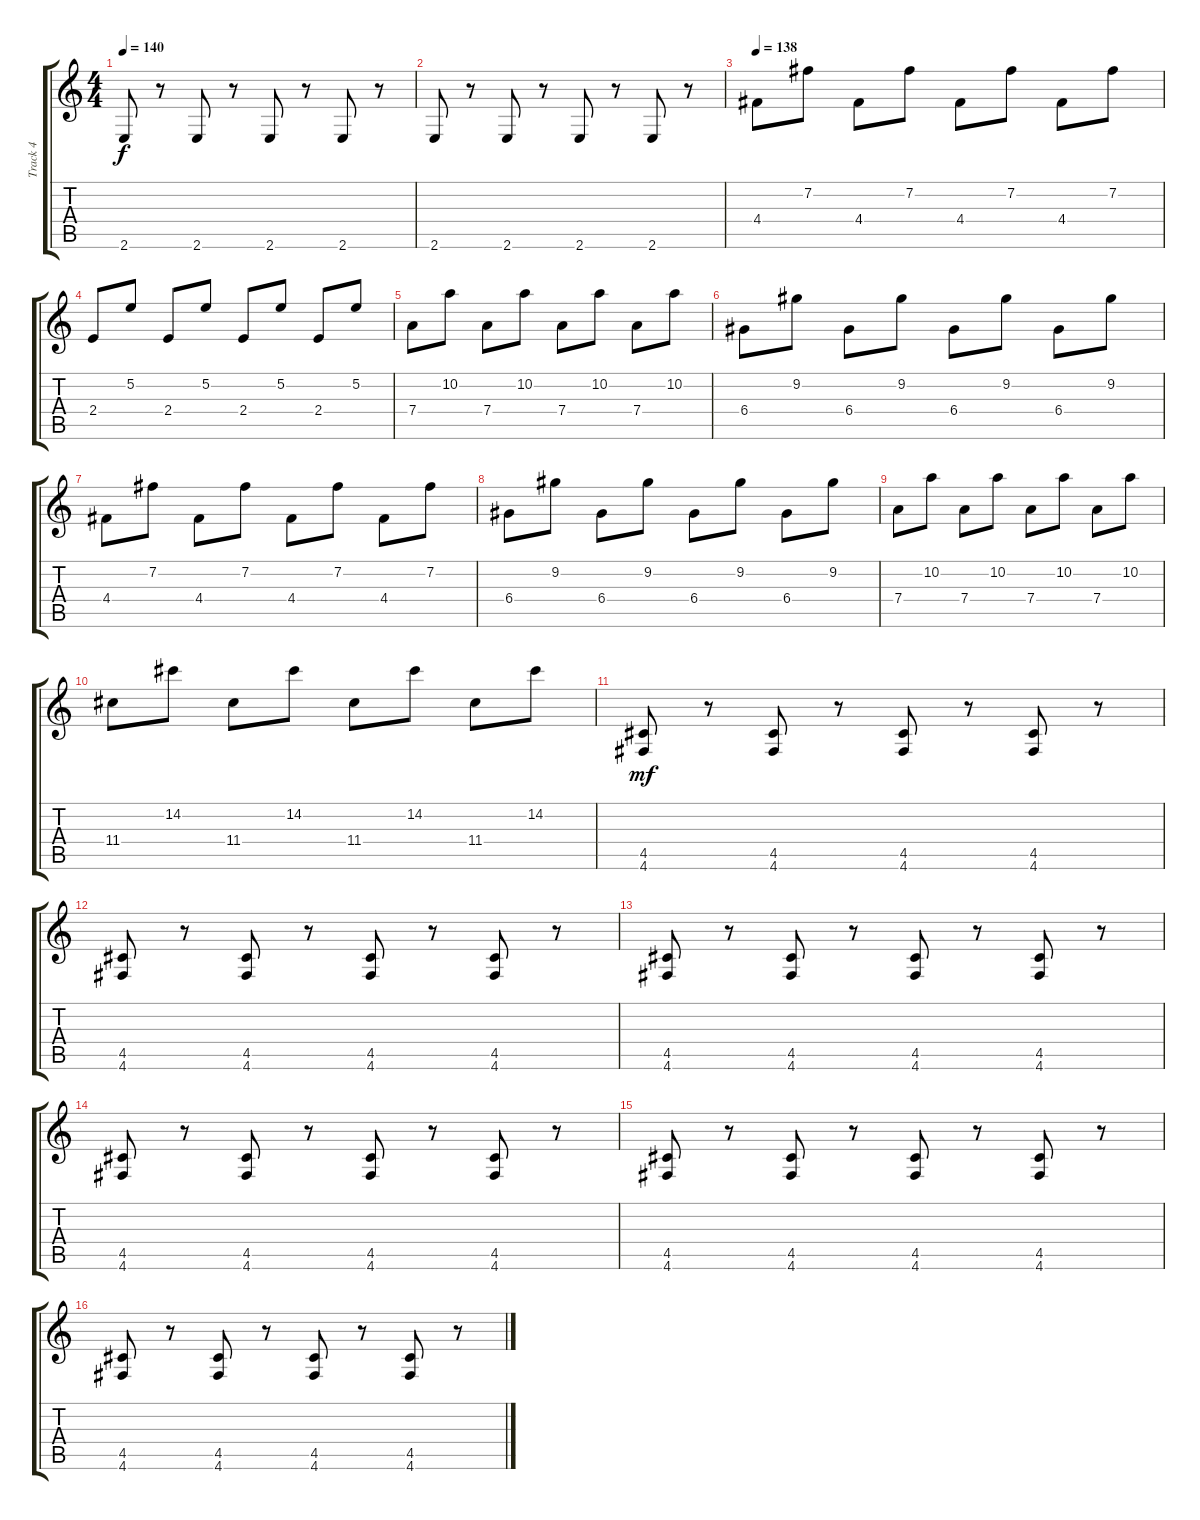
\track ("Track 4" "Track 4") {instrument distortionguitar}
\staff {score tabs}
\tuning (E4 B3 G3 D3 A2 D2) {hide}
\ts (4 4)
\tempo 140
\clef g2
\ks c
2.6.8{dy f} r.8 2.6.8 r.8 2.6.8 r.8 2.6.8 r.8 |
2.6.8 r.8 2.6.8 r.8 2.6.8 r.8 2.6.8 r.8 |
\tempo 138
4.4.8 7.2.8 4.4.8 7.2.8 4.4.8 7.2.8 4.4.8 7.2.8 |
2.4.8 5.2.8 2.4.8 5.2.8 2.4.8 5.2.8 2.4.8 5.2.8 |
7.4.8 10.2.8 7.4.8 10.2.8 7.4.8 10.2.8 7.4.8 10.2.8 |
6.4.8 9.2.8 6.4.8 9.2.8 6.4.8 9.2.8 6.4.8 9.2.8 |
4.4.8 7.2.8 4.4.8 7.2.8 4.4.8 7.2.8 4.4.8 7.2.8 |
6.4.8 9.2.8 6.4.8 9.2.8 6.4.8 9.2.8 6.4.8 9.2.8 |
7.4.8 10.2.8 7.4.8 10.2.8 7.4.8 10.2.8 7.4.8 10.2.8 |
11.4.8 14.2.8 11.4.8 14.2.8 11.4.8 14.2.8 11.4.8 14.2.8 |
(4.5 4.6).8{dy mf} r.8 (4.5 4.6).8 r.8 (4.5 4.6).8 r.8 (4.5 4.6).8 r.8 |
(4.5 4.6).8 r.8 (4.5 4.6).8 r.8 (4.5 4.6).8 r.8 (4.5 4.6).8 r.8 |
(4.5 4.6).8 r.8 (4.5 4.6).8 r.8 (4.5 4.6).8 r.8 (4.5 4.6).8 r.8 |
(4.5 4.6).8 r.8 (4.5 4.6).8 r.8 (4.5 4.6).8 r.8 (4.5 4.6).8 r.8 |
(4.5 4.6).8 r.8 (4.5 4.6).8 r.8 (4.5 4.6).8 r.8 (4.5 4.6).8 r.8 |
(4.5 4.6).8 r.8 (4.5 4.6).8 r.8 (4.5 4.6).8 r.8 (4.5 4.6).8 r.8
